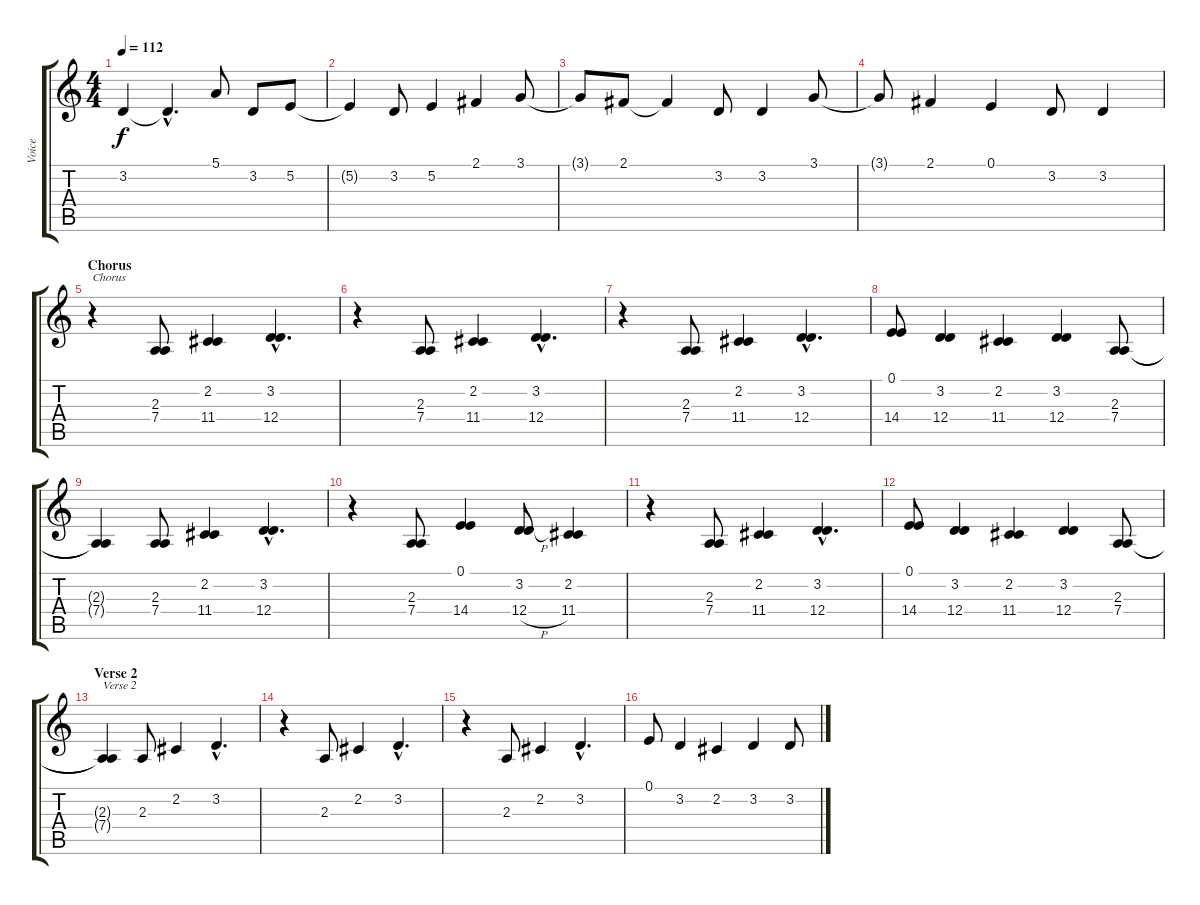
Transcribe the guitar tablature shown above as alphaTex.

\track ("Voice" "Voice") {instrument brightacousticpiano}
\staff {score tabs}
\tuning (E4 B3 G3 D3 A2 E2) {hide}
\ts (4 4)
\tempo 112
\clef g2
\ks c
3.2{t}.4{dy f} 3.2{hac t}.4{d} 5.1.8 3.2.8 5.2.8 |
5.2{t}.4 3.2.8 5.2.4 2.1.4 3.1.8 |
3.1{t}.8 2.1.8 2.1{t}.4 3.2.8 3.2.4 3.1.8 |
3.1{t}.8 2.1.4 0.1.4 3.2.8 3.2.4 |
\section ("" "Chorus")
r.4{txt "Chorus" volume 14} (2.3 7.4).8 (2.2 11.4).4 (3.2{hac} 12.4{hac}).4{d} |
r.4 (2.3 7.4).8 (2.2 11.4).4 (3.2{hac} 12.4{hac}).4{d} |
r.4 (2.3 7.4).8 (2.2 11.4).4 (3.2{hac} 12.4{hac}).4{d} |
(0.1 14.4).8 (3.2 12.4).4 (2.2 11.4).4 (3.2 12.4).4 (2.3 7.4).8 |
(2.3{t} 7.4{t}).4 (2.3 7.4).8 (2.2 11.4).4 (3.2{hac} 12.4{hac}).4{d} |
r.4 (2.3 7.4).8 (0.1 14.4).4 (3.2{h} 12.4{h}).8 (2.2 11.4).4 |
r.4 (2.3 7.4).8 (2.2 11.4).4 (3.2{hac} 12.4{hac}).4{d} |
(0.1 14.4).8 (3.2 12.4).4 (2.2 11.4).4 (3.2 12.4).4 (2.3 7.4).8 |
\section ("" "Verse 2")
(2.3{t} 7.4{t}).4{txt "Verse 2" volume 14} 2.3.8 2.2.4 3.2{hac}.4{d} |
r.4 2.3.8 2.2.4 3.2{hac}.4{d} |
r.4 2.3.8 2.2.4 3.2{hac}.4{d} |
0.1.8 3.2.4 2.2.4 3.2.4 3.2.8
